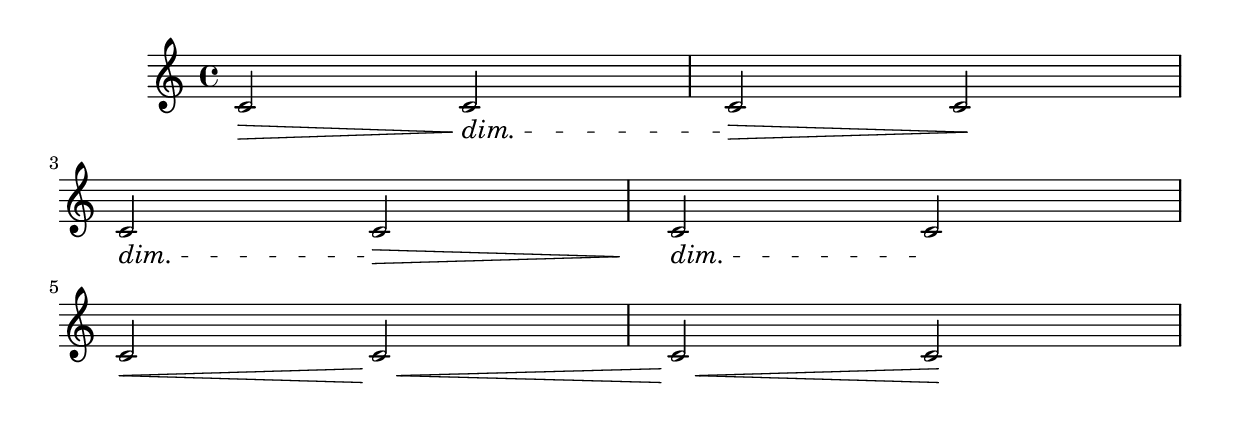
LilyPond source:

\version "2.16.0"

\header {
  texidoc = "Bound padding for hairpins also applies before following
@code{DynamicTextSpanner} grobs.  In this case, @code{bound-padding}
is not scaled down.
"
}

\relative c' {
  \override Hairpin #'to-barline = ##f
  c2\>
  \dimTextDim
  c2\>
  \dimHairpin
  c\> c\! \break
  \dimTextDim
  c2\> 
  \override Hairpin #'bound-padding = #5
  \dimHairpin
  c2\>
  \dimTextDim
  c2\> c\! \break
  \crescHairpin
  c2\< c\<
  c2\< c\!
}
